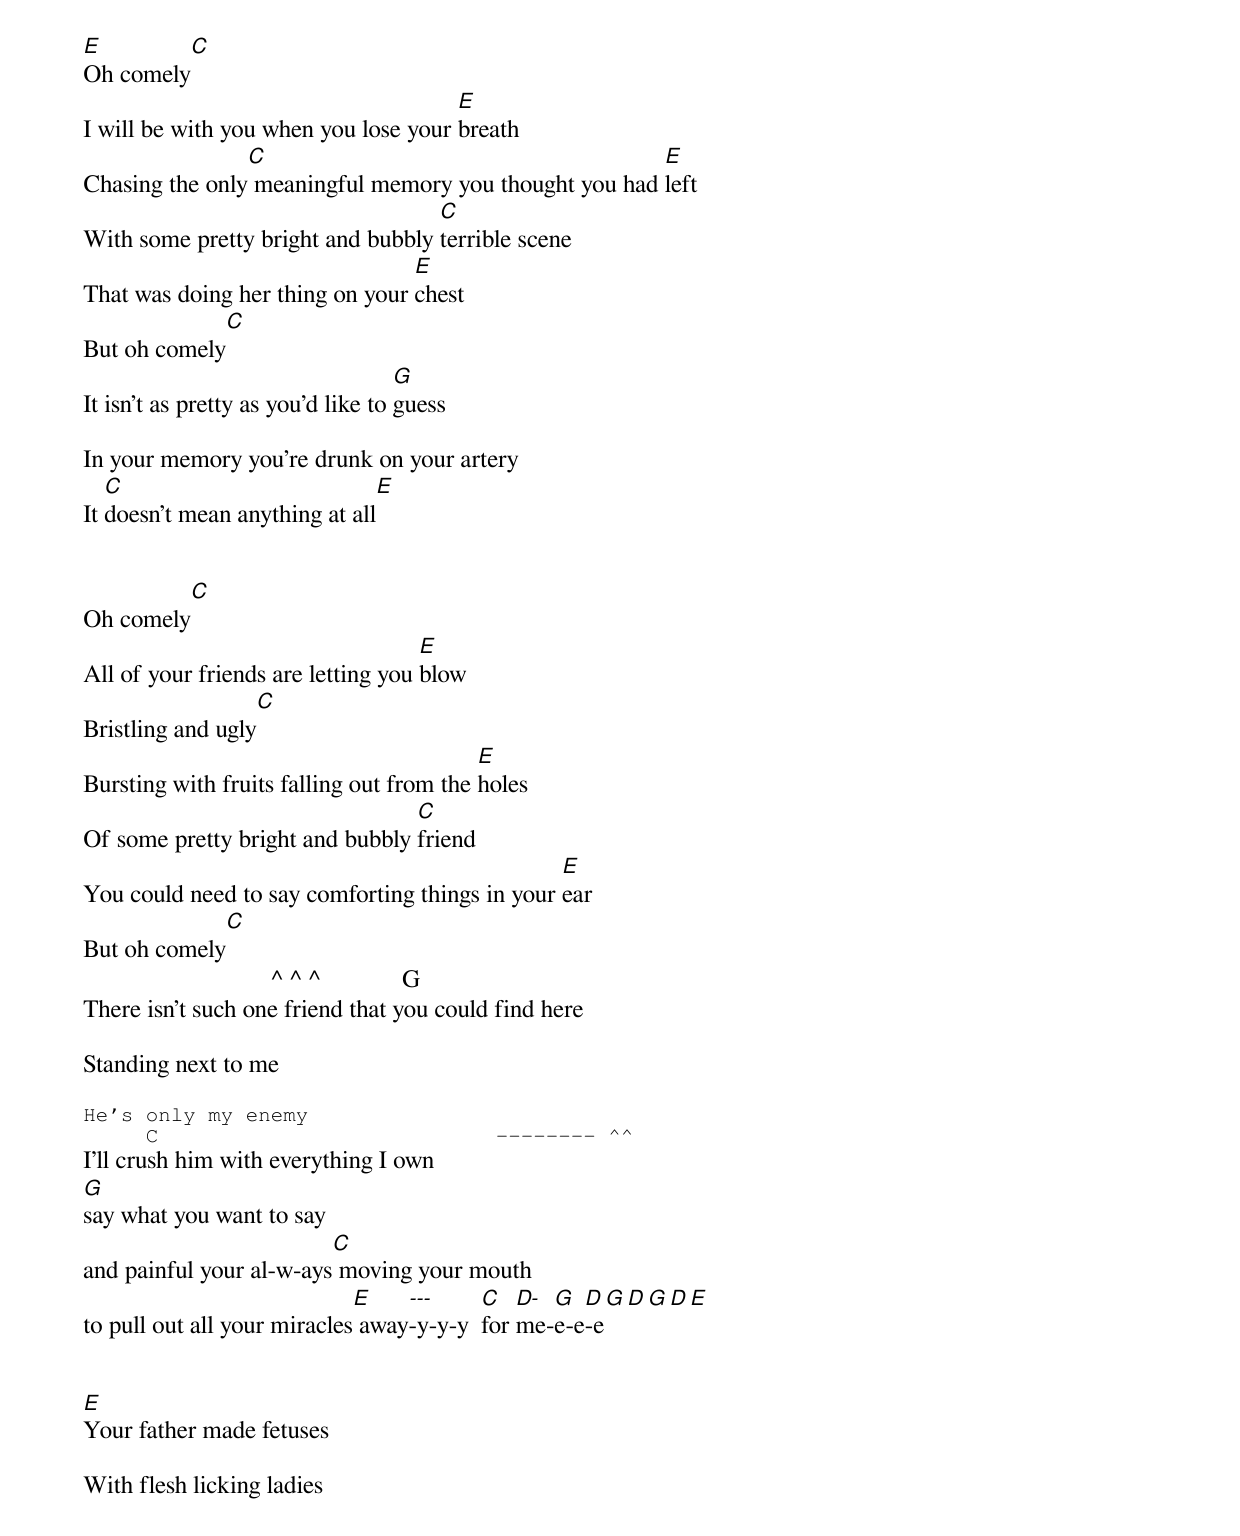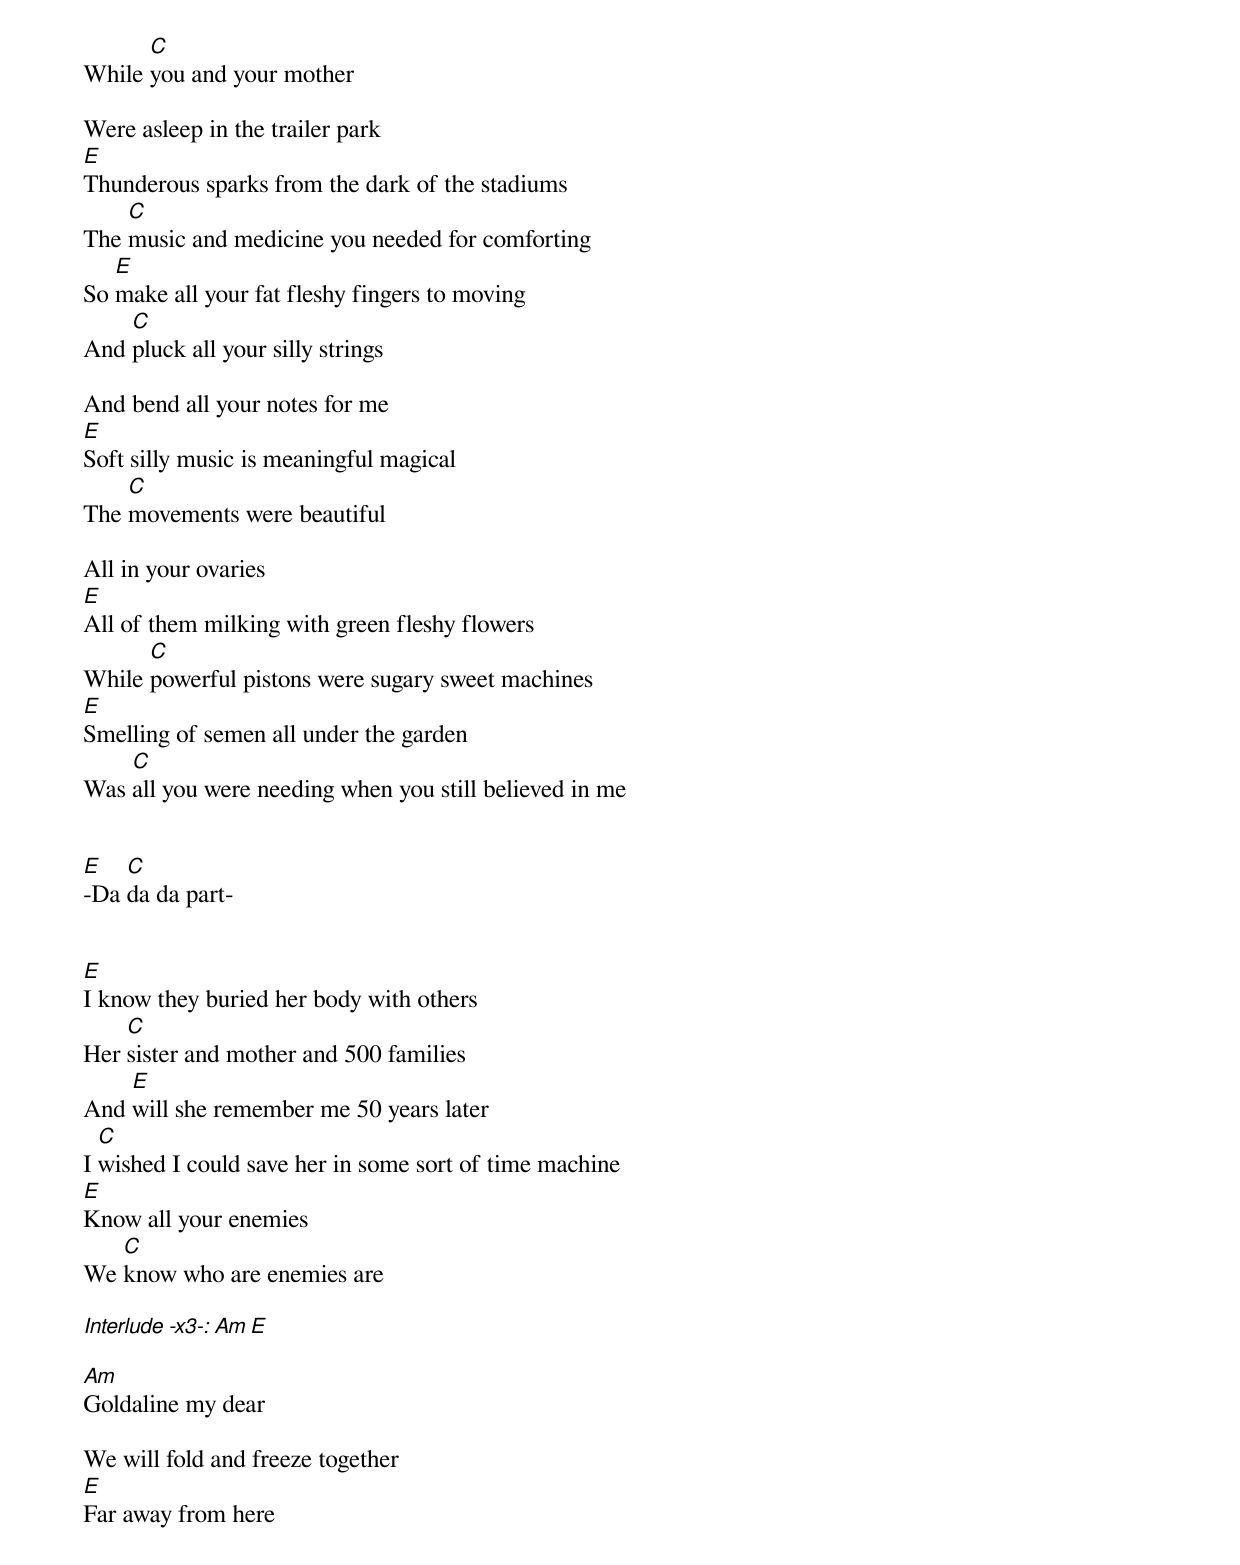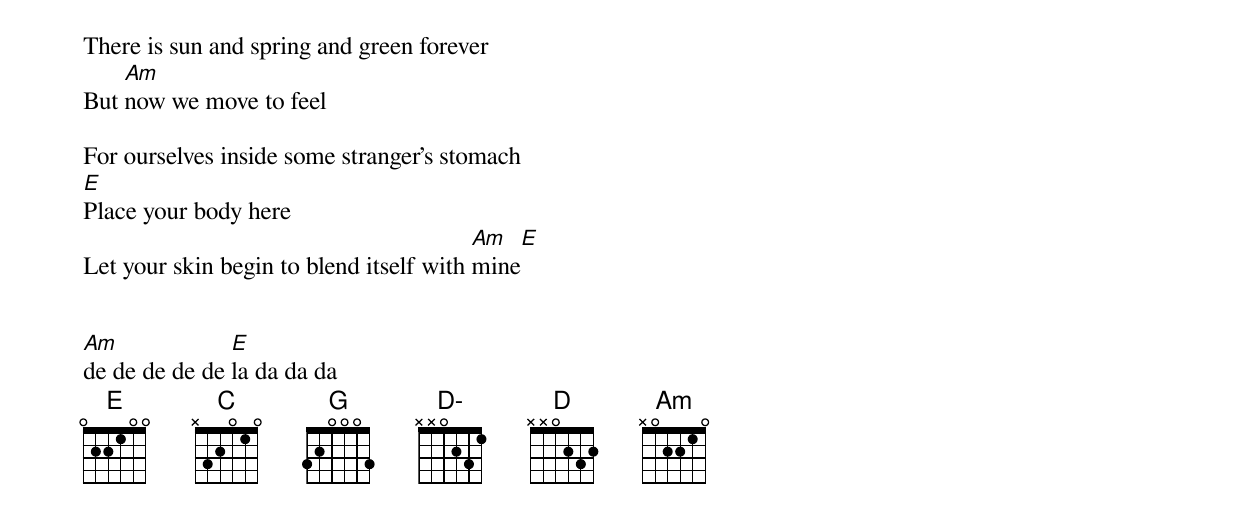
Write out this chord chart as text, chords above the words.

E         C
Oh comely
                                      E
I will be with you when you lose your breath
                C                                      E
Chasing the only meaningful memory you thought you had left
                                   C
With some pretty bright and bubbly terrible scene
                                 E
That was doing her thing on your chest
                C
But oh comely
                                    G
It isn't as pretty as you'd like to guess

In your memory you're drunk on your artery
   C                            E
It doesn't mean anything at all


           C
Oh comely
                                    E
All of your friends are letting you blow
                   C
Bristling and ugly
                                          E
Bursting with fruits falling out from the holes
                                 C
Of some pretty bright and bubbly friend
                                                E
You could need to say comforting things in your ear
                 C
But oh comely
                              ^ ^ ^             G
There isn't such one friend that you could find here

Standing next to me

He's only my enemy
     C                           -------- ^^
I'll crush him with everything I own
G
say what you want to say
                         C
and painful your al-w-ays moving your mouth
                             E    ---     C   D- G  D  G  D  G  D  E
to pull out all your miracles away-y-y-y  for me-e-e-e


E
Your father made fetuses

With flesh licking ladies
      C
While you and your mother

Were asleep in the trailer park
E
Thunderous sparks from the dark of the stadiums
    C
The music and medicine you needed for comforting
   E
So make all your fat fleshy fingers to moving
    C
And pluck all your silly strings

And bend all your notes for me
E
Soft silly music is meaningful magical
    C
The movements were beautiful

All in your ovaries
E
All of them milking with green fleshy flowers
      C
While powerful pistons were sugary sweet machines
E
Smelling of semen all under the garden
    C
Was all you were needing when you still believed in me


E   C
-Da da da part-


E
I know they buried her body with others
    C
Her sister and mother and 500 families
    E
And will she remember me 50 years later
  C
I wished I could save her in some sort of time machine
E
Know all your enemies
   C
We know who are enemies are

Interlude -x3-: Am  E

Am
Goldaline my dear

We will fold and freeze together
E
Far away from here

There is sun and spring and green forever
    Am
But now we move to feel

For ourselves inside some stranger's stomach
E
Place your body here
                                         Am  E
Let your skin begin to blend itself with mine


Am             E
de de de de de la da da da
